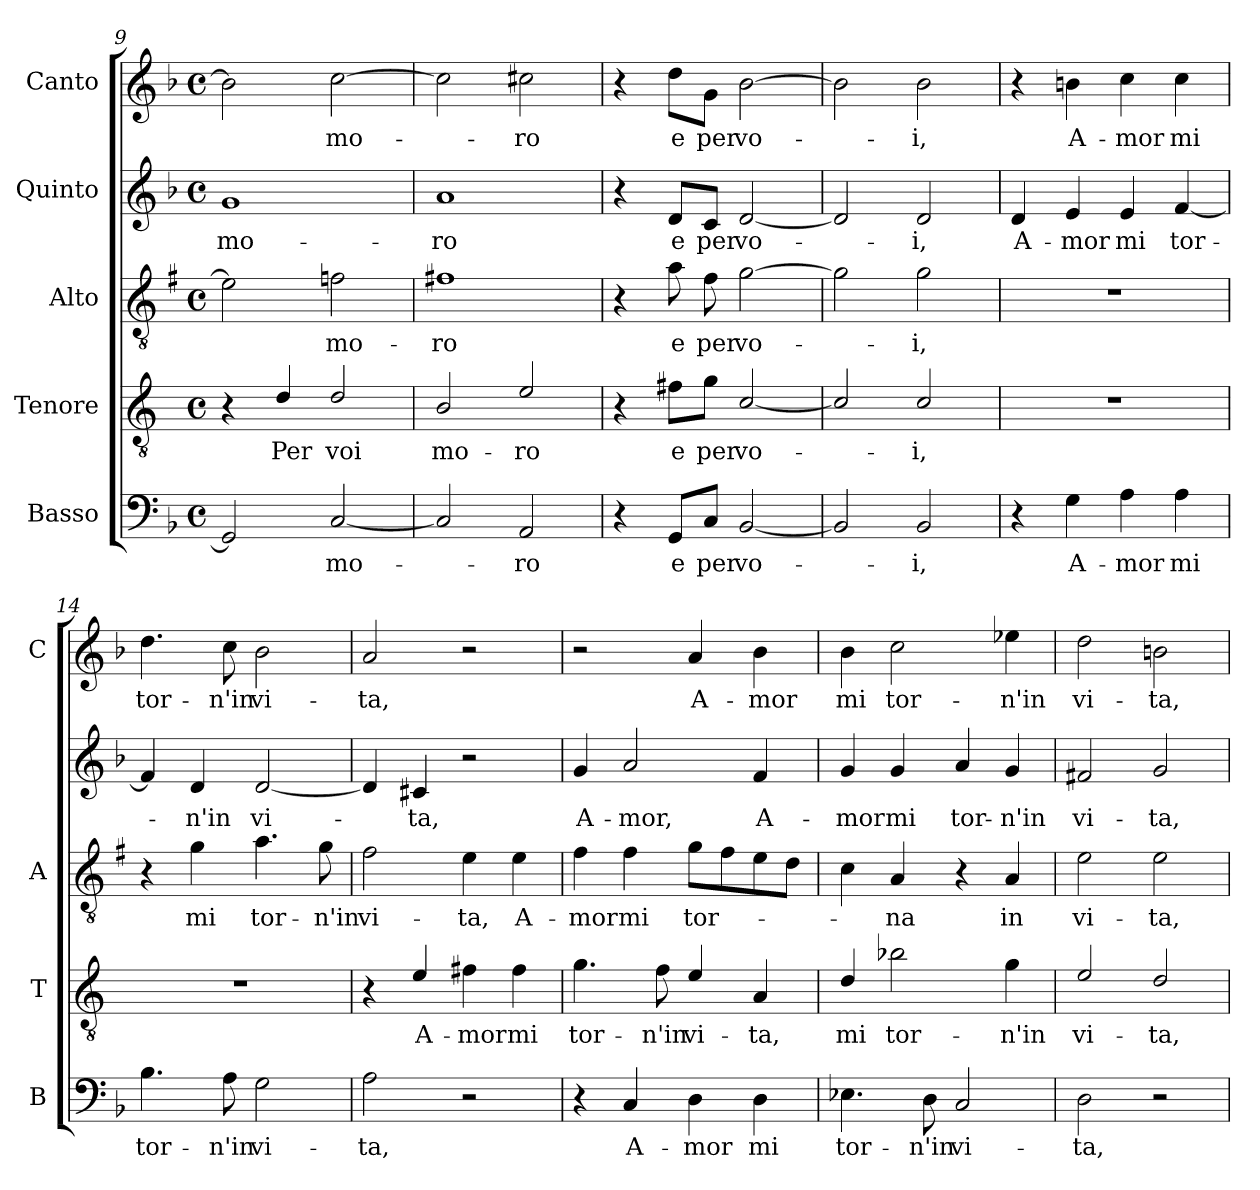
**kern	**text	**kern	**text	**kern	**text	**kern	**text	**kern	**text
*part5	*part5	*part4	*part4	*part3	*part3	*part2	*part2	*part1	*part1
*staff5	*staff5	*staff4	*staff4	*staff3	*staff3	*staff2	*staff2	*staff1	*staff1
*I"Basso	*	*I"Tenore	*	*I"Alto	*	*I"Quinto	*	*I"Canto	*
*I'B	*	*I'T	*	*I'A	*	*	*	*I'C	*
*clefF4	*	*clefGv2	*	*clefGv2	*	*clefG2	*	*clefG2	*
*	*	*ITrd4c7	*	*ITrd1c2	*	*	*	*	*
*k[b-]	*	*k[b-]	*	*k[b-]	*	*k[b-]	*	*k[b-]	*
*F:	*	*F:	*	*F:	*	*F:	*	*F:	*
*M4/4	*	*M4/4	*	*M4/4	*	*M4/4	*	*M4/4	*
*met(c)	*	*met(c)	*	*met(c)	*	*met(c)	*	*met(c)	*
=9	=9	=9	=9	=9	=9	=9	=9	=9	=9
!	!	!	!	!	!	!	!LO:LY:b	!	!
2GG/]	.	4r	.	2d\]	.	1g	mo-	2b\]	.
!	!	!	!LO:LY:b	!	!	!	!	!	!
.	.	4G/	Per	.	.	.	.	.	.
!	!LO:LY:b	!	!LO:LY:b	!	!LO:LY:b	!	!	!	!LO:LY:b
[2C/	mo-	2G/	voi	2e-X\	mo-	.	.	[2cc\	mo-
=10	=10	=10	=10	=10	=10	=10	=10	=10	=10
!	!	!	!LO:LY:b	!	!LO:LY:b	!	!LO:LY:b	!	!
2C/]	.	2E/	mo-	1eni	-ro	1a	-ro	2cc\]	.
!	!LO:LY:b	!	!LO:LY:b	!	!	!	!	!	!LO:LY:b
2AA/	-ro	2A/	-ro	.	.	.	.	2cc#X\	-ro
=11	=11	=11	=11	=11	=11	=11	=11	=11	=11
4r	.	4r	.	4r	.	4r	.	4r	.
!	!LO:LY:b	!	!LO:LY:b	!	!LO:LY:b	!	!LO:LY:b	!	!LO:LY:b
8GG/L	e	8Bn\L	e	8g\	e	8d/L	e	8dd\L	e
!	!LO:LY:b	!	!LO:LY:b	!	!LO:LY:b	!	!LO:LY:b	!	!LO:LY:b
8C/J	per	8c\J	per	8e\	per	8c/J	per	8g\J	per
!	!LO:LY:b	!	!LO:LY:b	!	!LO:LY:b	!	!LO:LY:b	!	!LO:LY:b
[2BB-/	vo-	[2F/	vo-	[2f\	vo-	[2d/	vo-	[2b-\	vo-
=12	=12	=12	=12	=12	=12	=12	=12	=12	=12
2BB-/]	.	2F/]	.	2f\]	.	2d/]	.	2b-\]	.
!	!LO:LY:b	!	!LO:LY:b	!	!LO:LY:b	!	!LO:LY:b	!	!LO:LY:b
2BB-/	-i,	2F/	-i,	2f\	-i,	2d/	-i,	2b-\	-i,
=13	=13	=13	=13	=13	=13	=13	=13	=13	=13
!	!	!	!	!	!	!	!LO:LY:b	!	!
4r	.	1r	.	1r	.	4d/	A-	4r	.
!	!LO:LY:b	!	!	!	!	!	!LO:LY:b	!	!LO:LY:b
4G\	A-	.	.	.	.	4e/	-mor	4bn\	A-
!	!LO:LY:b	!	!	!	!	!	!LO:LY:b	!	!LO:LY:b
4A\	-mor	.	.	.	.	4e/	mi	4cc\	-mor
!	!LO:LY:b	!	!	!	!	!	!LO:LY:b	!	!LO:LY:b
4A\	mi	.	.	.	.	[4f/	tor-	4cc\	mi
!!LO:PB:g=z
=14	=14	=14	=14	=14	=14	=14	=14	=14	=14
!	!LO:LY:b	!	!	!	!	!	!	!	!LO:LY:b
4.B-\	tor-	1r	.	4r	.	4f/]	.	4.dd\	tor-
!	!	!	!	!	!LO:LY:b	!	!LO:LY:b	!	!
.	.	.	.	4f\	mi	4d/	-n'in	.	.
!	!LO:LY:b	!	!	!	!	!	!	!	!LO:LY:b
8A\	-n'in	.	.	.	.	.	.	8cc\	-n'in
!	!LO:LY:b	!	!	!	!LO:LY:b	!	!LO:LY:b	!	!LO:LY:b
2G\	vi-	.	.	4.g\	tor-	[2d/	vi-	2b-\	vi-
!	!	!	!	!	!LO:LY:b	!	!	!	!
.	.	.	.	8f\	-n'in	.	.	.	.
=15	=15	=15	=15	=15	=15	=15	=15	=15	=15
!	!LO:LY:b	!	!	!	!LO:LY:b	!	!	!	!LO:LY:b
2A\	-ta,	4r	.	2e\	vi-	4d/]	.	2a/	-ta,
!	!	!	!LO:LY:b	!	!	!	!LO:LY:b	!	!
.	.	4A/	A-	.	.	4c#X/	-ta,	.	.
!	!	!	!LO:LY:b	!	!LO:LY:b	!	!	!	!
2r	.	4Bn\	-mor	4d\	-ta,	2r	.	2r	.
!	!	!	!LO:LY:b	!	!LO:LY:b	!	!	!	!
.	.	4B\	mi	4d\	A-	.	.	.	.
=16	=16	=16	=16	=16	=16	=16	=16	=16	=16
!	!	!	!LO:LY:b	!	!LO:LY:b	!	!LO:LY:b	!	!
4r	.	4.c\	tor-	4e\	-mor	4g/	A-	2r	.
!	!LO:LY:b	!	!	!	!LO:LY:b	!	!LO:LY:b	!	!
4C/	A-	.	.	4e\	mi	2a/	-mor,	.	.
!	!	!	!LO:LY:b	!	!	!	!	!	!
.	.	8B-\	-n'in	.	.	.	.	.	.
!	!LO:LY:b	!	!LO:LY:b	!	!LO:LY:b	!	!	!	!LO:LY:b
4D\	-mor	4A/	vi-	8f\L	tor-	.	.	4a/	A-
.	.	.	.	8e\	.	.	.	.	.
!	!LO:LY:b	!	!LO:LY:b	!	!	!	!LO:LY:b	!	!LO:LY:b
4D\	mi	4D/	-ta,	8d\	.	4f/	A-	4b-\	-mor
.	.	.	.	8c\J	.	.	.	.	.
=17	=17	=17	=17	=17	=17	=17	=17	=17	=17
!	!LO:LY:b	!	!LO:LY:b	!	!	!	!LO:LY:b	!	!LO:LY:b
4.E-X\	tor-	4G/	mi	4B-\	.	4g/	-mor	4b-\	mi
!	!	!	!LO:LY:b	!	!LO:LY:b	!	!LO:LY:b	!	!LO:LY:b
.	.	2e-X\	tor-	4G/	-na	4g/	mi	2cc\	tor-
!	!LO:LY:b	!	!	!	!	!	!	!	!
8D\	-n'in	.	.	.	.	.	.	.	.
!	!LO:LY:b	!	!	!	!	!	!LO:LY:b	!	!
2C/	vi-	.	.	4r	.	4a/	tor-	.	.
!	!	!	!LO:LY:b	!	!LO:LY:b	!	!LO:LY:b	!	!LO:LY:b
.	.	4c\	-n'in	4G/	in	4g/	-n'in	4ee-X\	-n'in
=18	=18	=18	=18	=18	=18	=18	=18	=18	=18
!	!LO:LY:b	!	!LO:LY:b	!	!LO:LY:b	!	!LO:LY:b	!	!LO:LY:b
2D\	-ta,	2A/	vi-	2d\	vi-	2f#X/	vi-	2dd\	vi-
!	!	!	!LO:LY:b	!	!LO:LY:b	!	!LO:LY:b	!	!LO:LY:b
2r	.	2G/	-ta,	2d\	-ta,	2g/	-ta,	2bn\	-ta,
=	=	=	=	=	=	=	=	=	=
*-	*-	*-	*-	*-	*-	*-	*-	*-	*-
